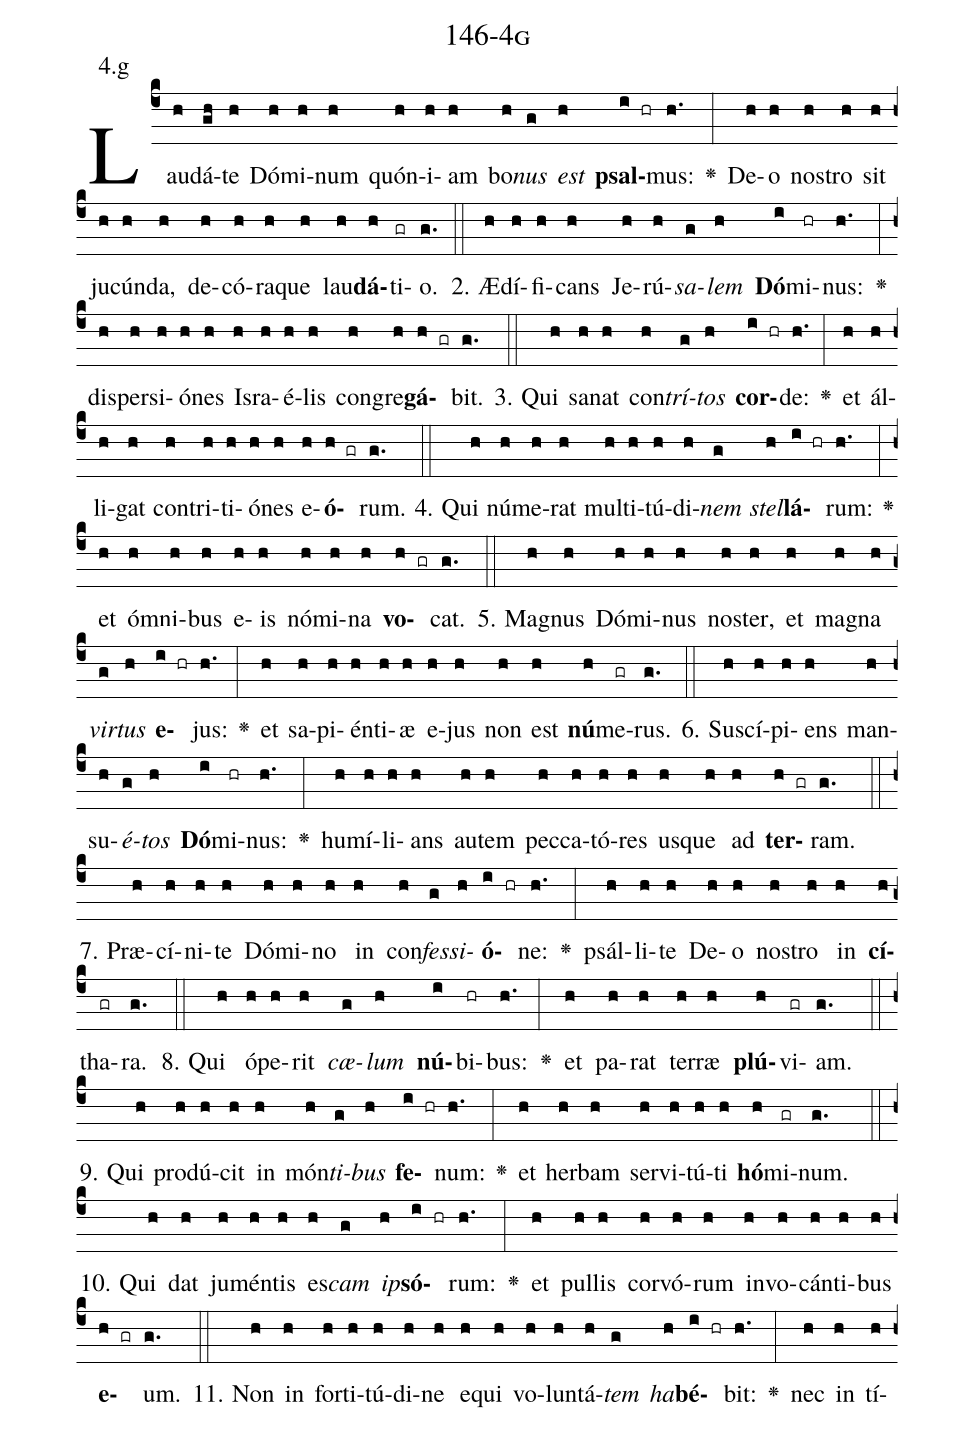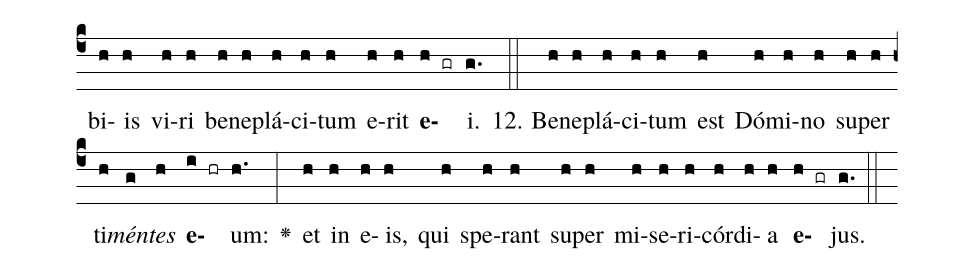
name: 146-4g;
annotation: 4.g;
%%
(c4)Lau(h)dá(gh)te(h) Dó(h)mi(h)num(h) quón(h)i(h)am(h) bo(h)<i>nus</i>(g) <i>est</i>(h) <b>psal</b>(i hr)mus:(h.) <v>\greheightstar</v>(:) De(h)o(h) nos(h)tro(h) sit(h) ju(h)cún(h)da,(h) de(h)có(h)ra(h)que(h) lau(h)<b>dá</b>(h)ti(gr)o.(g.) (::)
2. Æ(h)dí(h)fi(h)cans(h) Je(h)rú(h)<i>sa</i>(g)<i>lem</i>(h) <b>Dó</b>(i)mi(hr)nus:(h.) <v>\greheightstar</v>(:) di(h)sper(h)si(h)ó(h)nes(h) Is(h)ra(h)é(h)lis(h) con(h)gre(h)<b>gá</b>(h gr)bit.(g.) (::)
3. Qui(h) sa(h)nat(h) con(h)<i>trí</i>(g)<i>tos</i>(h) <b>cor</b>(i hr)de:(h.) <v>\greheightstar</v>(:) et(h) ál(h)li(h)gat(h) con(h)tri(h)ti(h)ó(h)nes(h) e(h)<b>ó</b>(h gr)rum.(g.) (::)
4. Qui(h) nú(h)me(h)rat(h) mul(h)ti(h)tú(h)di(h)<i>nem</i>(g) <i>stel</i>(h)<b>lá</b>(i hr)rum:(h.) <v>\greheightstar</v>(:) et(h) óm(h)ni(h)bus(h) e(h)is(h) nó(h)mi(h)na(h) <b>vo</b>(h gr)cat.(g.) (::)
5. Ma(h)gnus(h) Dó(h)mi(h)nus(h) nos(h)ter,(h) et(h) ma(h)gna(h) <i>vir</i>(g)<i>tus</i>(h) <b>e</b>(i hr)jus:(h.) <v>\greheightstar</v>(:) et(h) sa(h)pi(h)én(h)ti(h)æ(h) e(h)jus(h) non(h) est(h) <b>nú</b>(h)me(gr)rus.(g.) (::)
6. Su(h)scí(h)pi(h)ens(h) man(h)su(h)<i>é</i>(g)<i>tos</i>(h) <b>Dó</b>(i)mi(hr)nus:(h.) <v>\greheightstar</v>(:) hu(h)mí(h)li(h)ans(h) au(h)tem(h) pec(h)ca(h)tó(h)res(h) us(h)que(h) ad(h) <b>ter</b>(h gr)ram.(g.) (::)
7. Præ(h)cí(h)ni(h)te(h) Dó(h)mi(h)no(h) in(h) con(h)<i>fes</i>(g)<i>si</i>(h)<b>ó</b>(i hr)ne:(h.) <v>\greheightstar</v>(:) psál(h)li(h)te(h) De(h)o(h) nos(h)tro(h) in(h) <b>cí</b>(h)tha(gr)ra.(g.) (::)
8. Qui(h) ó(h)pe(h)rit(h) <i>cæ</i>(g)<i>lum</i>(h) <b>nú</b>(i)bi(hr)bus:(h.) <v>\greheightstar</v>(:) et(h) pa(h)rat(h) ter(h)ræ(h) <b>plú</b>(h)vi(gr)am.(g.) (::)
9. Qui(h) pro(h)dú(h)cit(h) in(h) món(h)<i>ti</i>(g)<i>bus</i>(h) <b>fe</b>(i hr)num:(h.) <v>\greheightstar</v>(:) et(h) her(h)bam(h) ser(h)vi(h)tú(h)ti(h) <b>hó</b>(h)mi(gr)num.(g.) (::)
10. Qui(h) dat(h) ju(h)mén(h)tis(h) es(h)<i>cam</i>(g) <i>ip</i>(h)<b>só</b>(i hr)rum:(h.) <v>\greheightstar</v>(:) et(h) pul(h)lis(h) cor(h)vó(h)rum(h) in(h)vo(h)cán(h)ti(h)bus(h) <b>e</b>(h gr)um.(g.) (::)
11. Non(h) in(h) for(h)ti(h)tú(h)di(h)ne(h) e(h)qui(h) vo(h)lun(h)tá(h)<i>tem</i>(g) <i>ha</i>(h)<b>bé</b>(i hr)bit:(h.) <v>\greheightstar</v>(:) nec(h) in(h) tí(h)bi(h)is(h) vi(h)ri(h) be(h)ne(h)plá(h)ci(h)tum(h) e(h)rit(h) <b>e</b>(h gr)i.(g.) (::)
12. Be(h)ne(h)plá(h)ci(h)tum(h) est(h) Dó(h)mi(h)no(h) su(h)per(h) ti(h)<i>mén</i>(g)<i>tes</i>(h) <b>e</b>(i hr)um:(h.) <v>\greheightstar</v>(:) et(h) in(h) e(h)is,(h) qui(h) spe(h)rant(h) su(h)per(h) mi(h)se(h)ri(h)cór(h)di(h)a(h) <b>e</b>(h gr)jus.(g.) (::)
